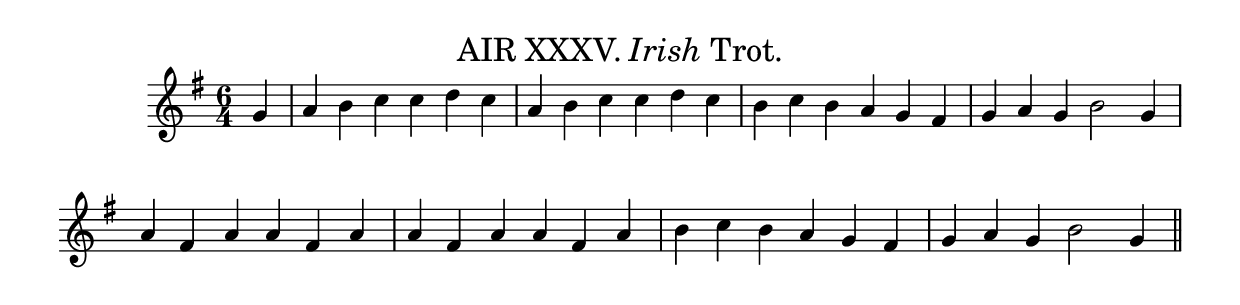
\version "2.10.25" 
\include "english.ly"

\header
  {title = \markup \smaller \normal-text
    {AIR XXXV. \italic {Irish} Trot.}
  }

\score
  {
  \new Staff
  \relative c''
    {
    \key g \major
    \time 6/4
    \clef treble \partial 4
    g4 | a4 b c c d c | a4 b c c d c | b4 c b a g fs |
    g4 a g b2 g4 | a4 fs a a fs a | a4 fs a a fs a |
    b4 c b a g fs | g4 a g b2 g4 \bar "||"
    }
  \layout
    { \context
      { \Score
        \remove Bar_number_engraver
       }
    }
  \midi
    { \context
       { \Score tempoWholesPerMinute = #(ly:make-moment 240 4) } 
    }
  } 
